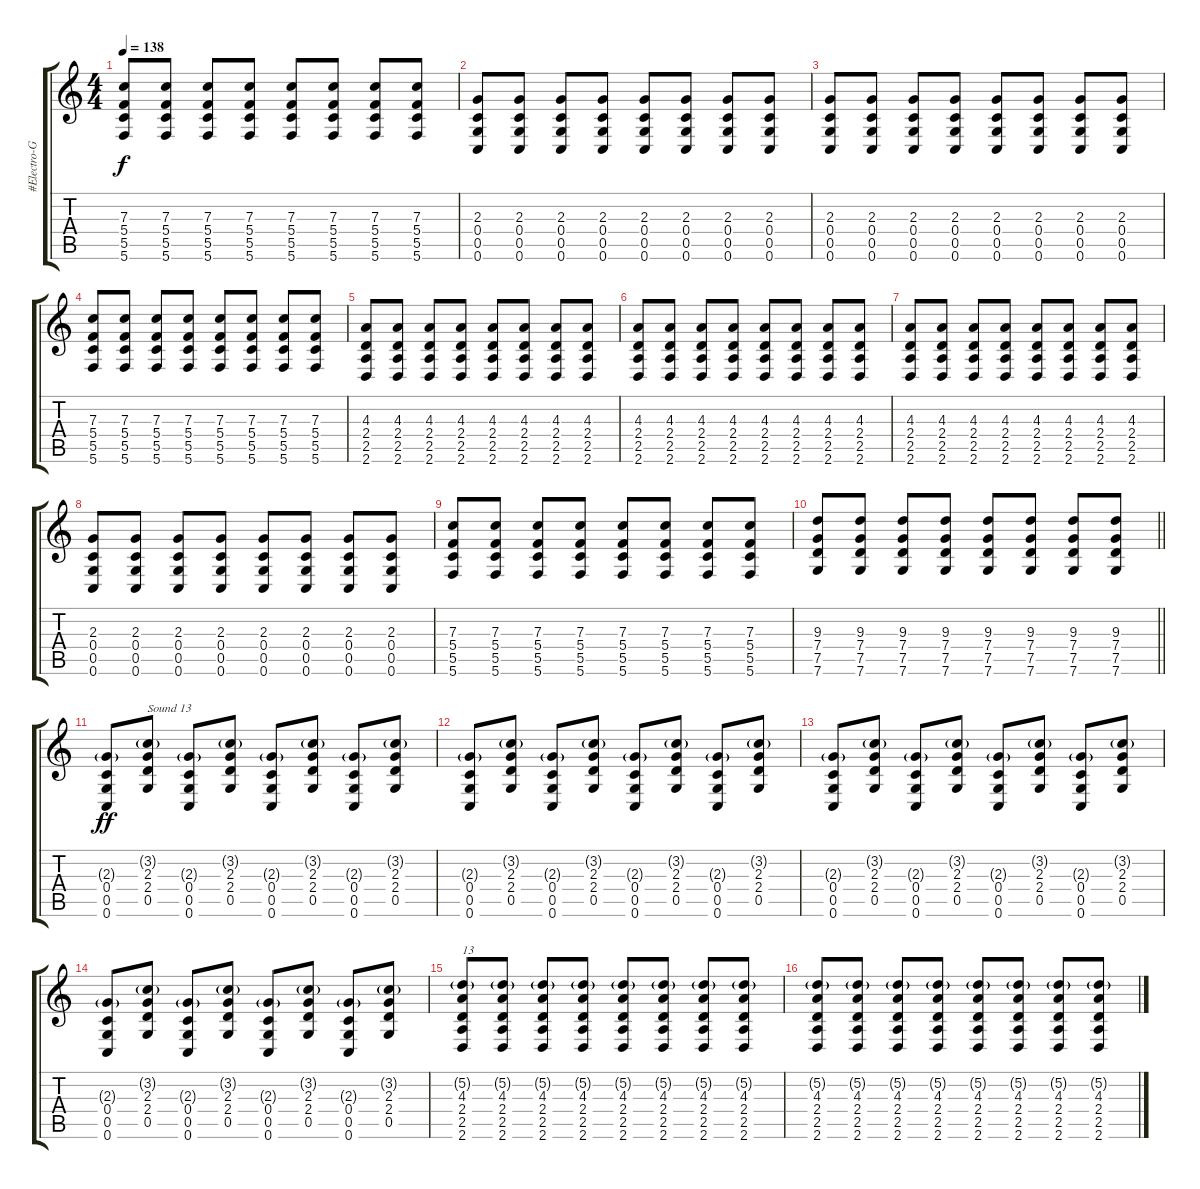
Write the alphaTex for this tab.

\track ("#Electro-Guitar" "#Electro-G") {instrument overdrivenguitar}
\staff {score tabs}
\tuning (D4 A3 F3 C3 G2 C2) {hide}
\ts (4 4)
\tempo 138
\clef g2
\ks c
(7.3 5.4 5.5 5.6).8{dy f} (7.3 5.4 5.5 5.6).8 (7.3 5.4 5.5 5.6).8 (7.3 5.4 5.5 5.6).8 (7.3 5.4 5.5 5.6).8 (7.3 5.4 5.5 5.6).8 (7.3 5.4 5.5 5.6).8 (7.3 5.4 5.5 5.6).8 |
(2.3 0.4 0.5 0.6).8 (2.3 0.4 0.5 0.6).8 (2.3 0.4 0.5 0.6).8 (2.3 0.4 0.5 0.6).8 (2.3 0.4 0.5 0.6).8 (2.3 0.4 0.5 0.6).8 (2.3 0.4 0.5 0.6).8 (2.3 0.4 0.5 0.6).8 |
(2.3 0.4 0.5 0.6).8 (2.3 0.4 0.5 0.6).8 (2.3 0.4 0.5 0.6).8 (2.3 0.4 0.5 0.6).8 (2.3 0.4 0.5 0.6).8 (2.3 0.4 0.5 0.6).8 (2.3 0.4 0.5 0.6).8 (2.3 0.4 0.5 0.6).8 |
(7.3 5.4 5.5 5.6).8 (7.3 5.4 5.5 5.6).8 (7.3 5.4 5.5 5.6).8 (7.3 5.4 5.5 5.6).8 (7.3 5.4 5.5 5.6).8 (7.3 5.4 5.5 5.6).8 (7.3 5.4 5.5 5.6).8 (7.3 5.4 5.5 5.6).8 |
(4.3 2.4 2.5 2.6).8 (4.3 2.4 2.5 2.6).8 (4.3 2.4 2.5 2.6).8 (4.3 2.4 2.5 2.6).8 (4.3 2.4 2.5 2.6).8 (4.3 2.4 2.5 2.6).8 (4.3 2.4 2.5 2.6).8 (4.3 2.4 2.5 2.6).8 |
(4.3 2.4 2.5 2.6).8 (4.3 2.4 2.5 2.6).8 (4.3 2.4 2.5 2.6).8 (4.3 2.4 2.5 2.6).8 (4.3 2.4 2.5 2.6).8 (4.3 2.4 2.5 2.6).8 (4.3 2.4 2.5 2.6).8 (4.3 2.4 2.5 2.6).8 |
(4.3 2.4 2.5 2.6).8 (4.3 2.4 2.5 2.6).8 (4.3 2.4 2.5 2.6).8 (4.3 2.4 2.5 2.6).8 (4.3 2.4 2.5 2.6).8 (4.3 2.4 2.5 2.6).8 (4.3 2.4 2.5 2.6).8 (4.3 2.4 2.5 2.6).8 |
(2.3 0.4 0.5 0.6).8 (2.3 0.4 0.5 0.6).8 (2.3 0.4 0.5 0.6).8 (2.3 0.4 0.5 0.6).8 (2.3 0.4 0.5 0.6).8 (2.3 0.4 0.5 0.6).8 (2.3 0.4 0.5 0.6).8 (2.3 0.4 0.5 0.6).8 |
(7.3 5.4 5.5 5.6).8 (7.3 5.4 5.5 5.6).8 (7.3 5.4 5.5 5.6).8 (7.3 5.4 5.5 5.6).8 (7.3 5.4 5.5 5.6).8 (7.3 5.4 5.5 5.6).8 (7.3 5.4 5.5 5.6).8 (7.3 5.4 5.5 5.6).8 |
\barLineRight lightlight
(9.3 7.4 7.5 7.6).8 (9.3 7.4 7.5 7.6).8 (9.3 7.4 7.5 7.6).8 (9.3 7.4 7.5 7.6).8 (9.3 7.4 7.5 7.6).8 (9.3 7.4 7.5 7.6).8 (9.3 7.4 7.5 7.6).8 (9.3 7.4 7.5 7.6).8 |
(2.3{g} 0.4 0.5 0.6).8{dy ff volume 13} (3.2{g} 2.3 2.4 0.5).8{txt "Sound 13"} (2.3{g} 0.4 0.5 0.6).8 (3.2{g} 2.3 2.4 0.5).8 (2.3{g} 0.4 0.5 0.6).8 (3.2{g} 2.3 2.4 0.5).8 (2.3{g} 0.4 0.5 0.6).8 (3.2{g} 2.3 2.4 0.5).8 |
(2.3{g} 0.4 0.5 0.6).8 (3.2{g} 2.3 2.4 0.5).8 (2.3{g} 0.4 0.5 0.6).8 (3.2{g} 2.3 2.4 0.5).8 (2.3{g} 0.4 0.5 0.6).8 (3.2{g} 2.3 2.4 0.5).8 (2.3{g} 0.4 0.5 0.6).8 (3.2{g} 2.3 2.4 0.5).8 |
(2.3{g} 0.4 0.5 0.6).8 (3.2{g} 2.3 2.4 0.5).8 (2.3{g} 0.4 0.5 0.6).8 (3.2{g} 2.3 2.4 0.5).8 (2.3{g} 0.4 0.5 0.6).8 (3.2{g} 2.3 2.4 0.5).8 (2.3{g} 0.4 0.5 0.6).8 (3.2{g} 2.3 2.4 0.5).8 |
(2.3{g} 0.4 0.5 0.6).8 (3.2{g} 2.3 2.4 0.5).8 (2.3{g} 0.4 0.5 0.6).8 (3.2{g} 2.3 2.4 0.5).8 (2.3{g} 0.4 0.5 0.6).8 (3.2{g} 2.3 2.4 0.5).8 (2.3{g} 0.4 0.5 0.6).8 (3.2{g} 2.3 2.4 0.5).8 |
(5.2{g} 4.3 2.4 2.5 2.6).8{txt "13" volume 13} (5.2{g} 4.3 2.4 2.5 2.6).8 (5.2{g} 4.3 2.4 2.5 2.6).8 (5.2{g} 4.3 2.4 2.5 2.6).8 (5.2{g} 4.3 2.4 2.5 2.6).8 (5.2{g} 4.3 2.4 2.5 2.6).8 (5.2{g} 4.3 2.4 2.5 2.6).8 (5.2{g} 4.3 2.4 2.5 2.6).8 |
(5.2{g} 4.3 2.4 2.5 2.6).8 (5.2{g} 4.3 2.4 2.5 2.6).8 (5.2{g} 4.3 2.4 2.5 2.6).8 (5.2{g} 4.3 2.4 2.5 2.6).8 (5.2{g} 4.3 2.4 2.5 2.6).8 (5.2{g} 4.3 2.4 2.5 2.6).8 (5.2{g} 4.3 2.4 2.5 2.6).8 (5.2{g} 4.3 2.4 2.5 2.6).8
